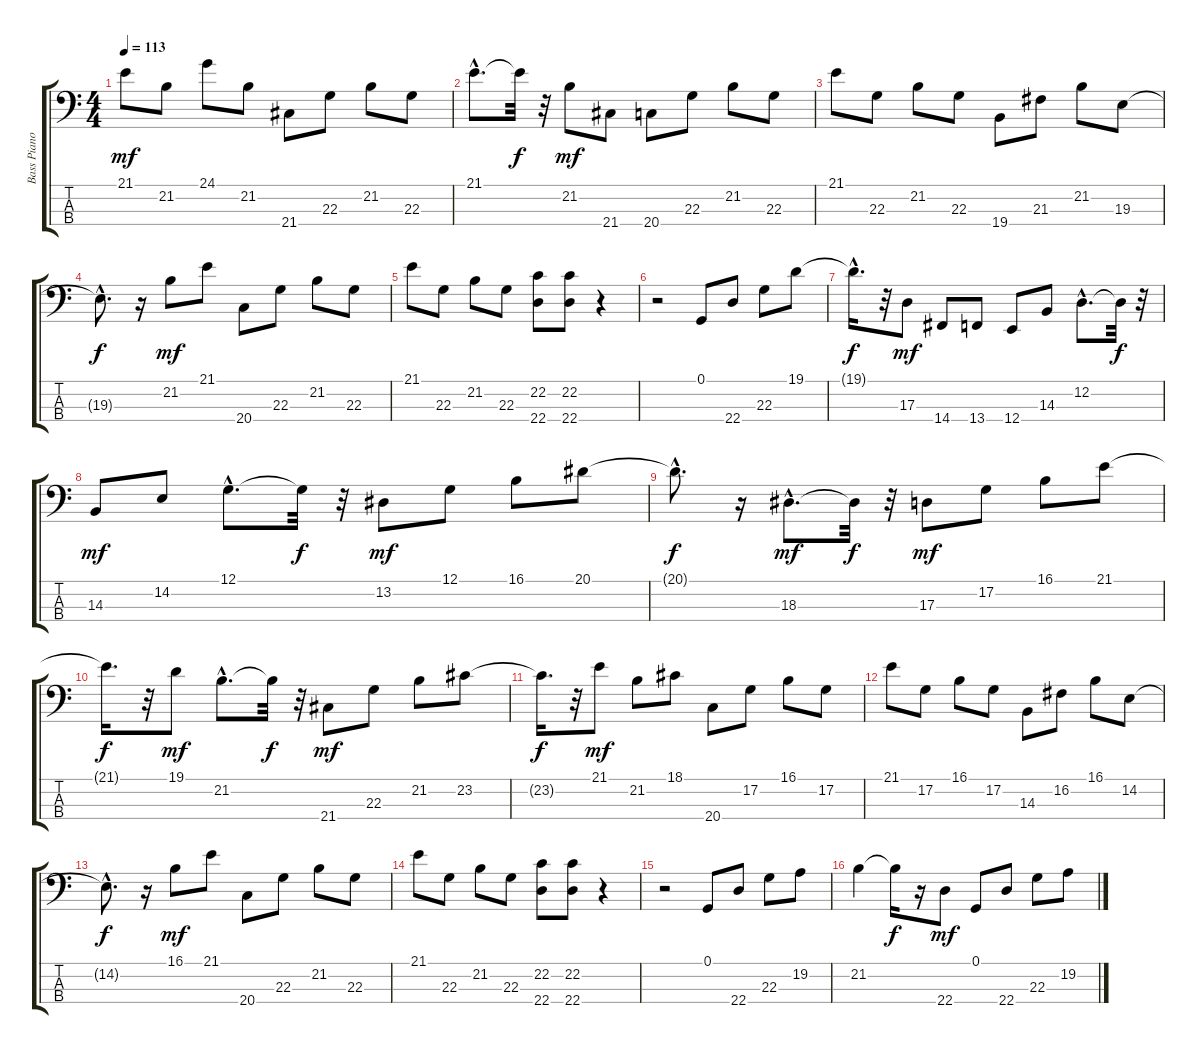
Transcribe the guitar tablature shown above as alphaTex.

\track ("Bass Piano" "Bass Piano") {instrument acousticgrandpiano}
\staff {score tabs}
\tuning (G2 D2 A1 E1) {hide}
\ts (4 4)
\tempo 113
\clef f4
\ks c
21.1.8{dy mf} 21.2.8 24.1.8 21.2.8 21.4.8 22.3.8 21.2.8 22.3.8 |
21.1{hac}.8{d} 21.1{t}.32{dy f} r.32 21.2.8{dy mf} 21.4.8 20.4.8 22.3.8 21.2.8 22.3.8 |
21.1.8 22.3.8 21.2.8 22.3.8 19.4.8 21.3.8 21.2.8 19.3.8 |
19.3{hac t}.8{d dy f} r.16 21.2.8{dy mf} 21.1.8 20.4.8 22.3.8 21.2.8 22.3.8 |
21.1.8 22.3.8 21.2.8 22.3.8 (22.2 22.4).8 (22.2 22.4).8 r.4 |
r.2 0.1.8 22.4.8 22.3.8 19.1.8 |
19.1{hac t}.16{d dy f} r.32 17.3.8{dy mf} 14.4.8 13.4.8 12.4.8 14.3.8 12.2{hac}.8{d} 12.2{t}.32{dy f} r.32 |
14.3.8{dy mf} 14.2.8 12.1{hac}.8{d} 12.1{t}.32{dy f} r.32 13.2.8{dy mf} 12.1.8 16.1.8 20.1.8 |
20.1{hac t}.8{d dy f} r.16 18.3{hac}.8{d dy mf} 18.3{t}.32{dy f} r.32 17.3.8{dy mf} 17.2.8 16.1.8 21.1.8 |
21.1{t}.16{d dy f} r.32 19.1.8{dy mf} 21.2{hac}.8{d} 21.2{t}.32{dy f} r.32 21.4.8{dy mf} 22.3.8 21.2.8 23.2.8 |
23.2{t}.16{d dy f} r.32 21.1.8{dy mf} 21.2.8 18.1.8 20.4.8 17.2.8 16.1.8 17.2.8 |
21.1.8 17.2.8 16.1.8 17.2.8 14.3.8 16.2.8 16.1.8 14.2.8 |
14.2{hac t}.8{d dy f} r.16 16.1.8{dy mf} 21.1.8 20.4.8 22.3.8 21.2.8 22.3.8 |
21.1.8 22.3.8 21.2.8 22.3.8 (22.2 22.4).8 (22.2 22.4).8 r.4 |
r.2 0.1.8 22.4.8 22.3.8 19.2.8 |
21.2.4 21.2{t}.16{dy f} r.16 22.4.8{dy mf} 0.1.8 22.4.8 22.3.8 19.2.8
